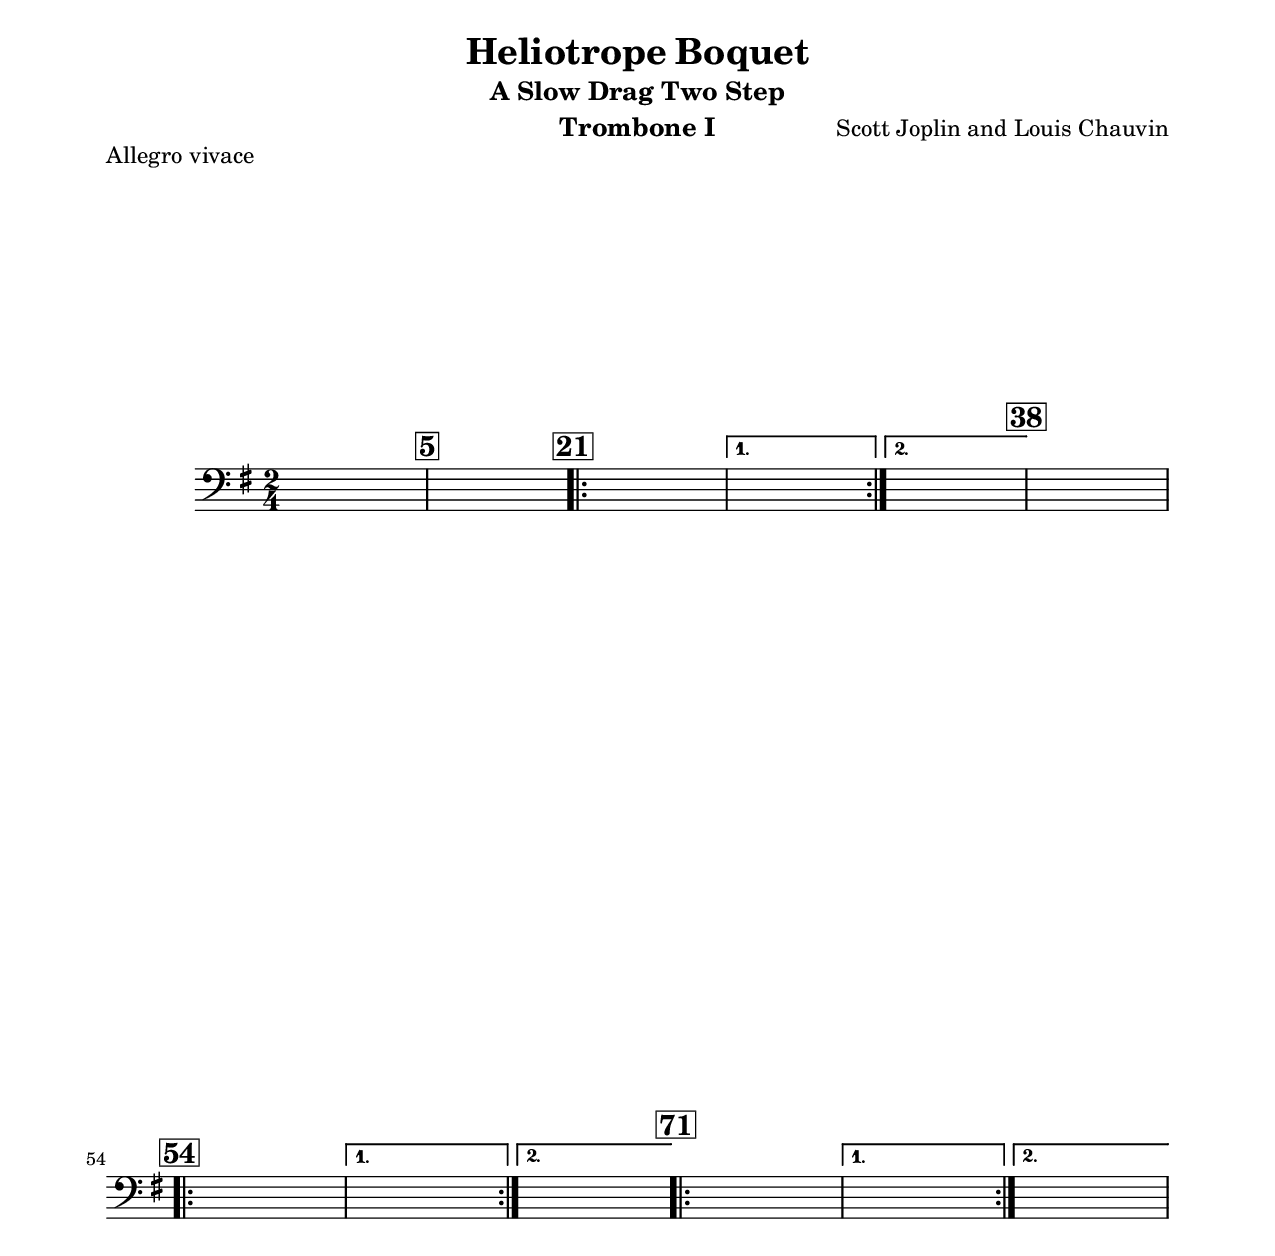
\version "2.22.2"

\include "defs.lyi" 
\version "2.22.2"

\include "defs.lyi"

tromboneOneDynamics = 
{
  s2*4 | 
  % 5
  s2*16 |

  \repeat volta 2
  {
    % 21
    s2*15 |
  }
  \alternative
  {
    {
      s2 |
    }
    {
      s2 |
    }
  }

  % 38
  s2*16 |

  \repeat volta 2
  {
    % 54
    s2*15 |
  }
  \alternative
  {
    {
      s2 |
    }
    {
      s2 |
    }
  }

  \repeat volta 2
  {
    % 71
    s2*15 |
  }
  \alternative
  {
    {
      s2 |
    }
    {
      s2 |
    }
  }
}


tromboneOneCues = 
{
  \time 2/4
  \key g \major
  \clef bass

  s2*87 |
}


tromboneOneNotCues = 
{
  \time 2/4
  \key g \major
  \clef bass

  s2*87 |
}


tromboneOneNotes = 
{
  s2*4 | 
  % 5
  s2*16 |

  \repeat volta 2
  {
    % 21
    s2*15 |
  }
  \alternative
  {
    {
      s2 |
    }
    {
      s2 |
    }
  }

  % 38
  s2*16 |

  \repeat volta 2
  {
    % 54
    s2*15 |
  }
  \alternative
  {
    {
      s2 |
    }
    {
      s2 |
    }
  }

  \repeat volta 2
  {
    % 71
    s2*15 |
  }
  \alternative
  {
    {
      s2 |
    }
    {
      s2 |
    }
  }
}

tromboneOneScore = \relative c' { << \tromboneOneNotes \tromboneOneNotCues \tromboneOneDynamics >> }
tromboneOnePart  = \relative c' { << \tromboneOneNotes \tromboneOneCues    \tromboneOneDynamics >> }
 

instrument = "Trombone I"

notes = \tromboneOnePart

\include "Part.lyi"
